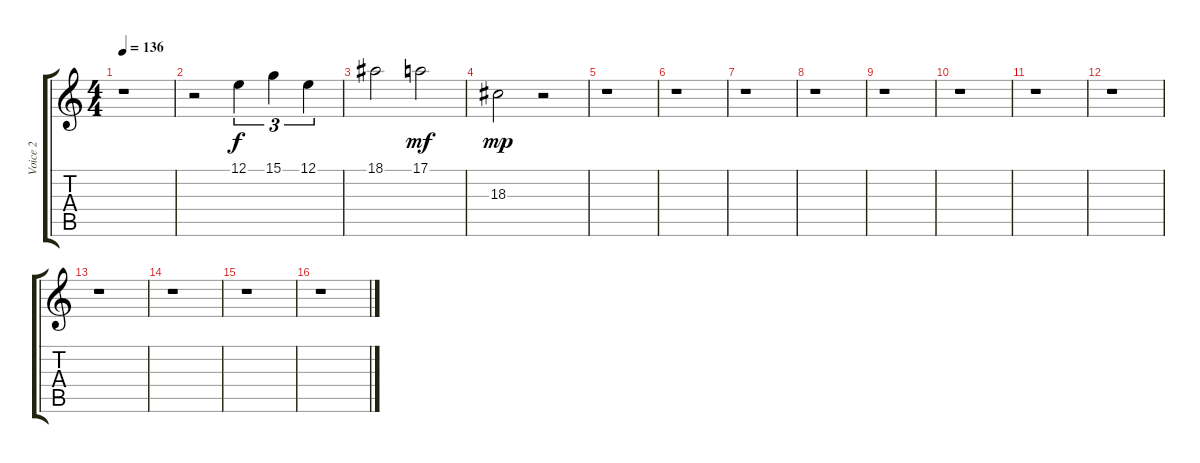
\track ("Voice 2" "Voice 2") {instrument lead2sawtooth}
\staff {score tabs}
\tuning (E4 B3 G3 D3 A2 E2) {hide}
\ts (4 4)
\tempo 136
\clef g2
\ks c
r.1{dy mp} |
r.2 12.1.4{tu (3 2) dy f} 15.1.4{tu (3 2)} 12.1.4{tu (3 2)} |
18.1.2 17.1.2{dy mf} |
18.3.2{dy mp} r.2 |
r.1 |
r.1 |
r.1 |
r.1 |
r.1 |
r.1 |
r.1 |
r.1 |
r.1 |
r.1 |
r.1 |
r.1
